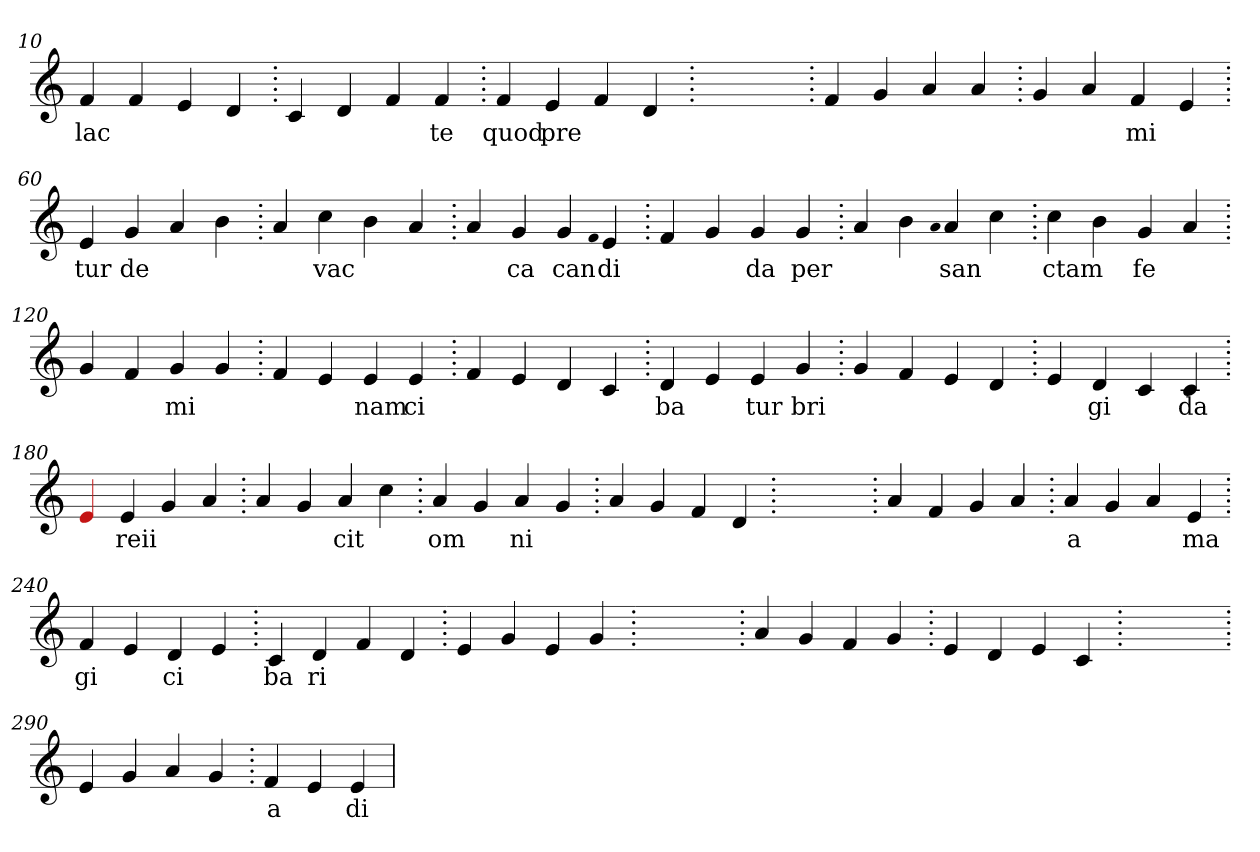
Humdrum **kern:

**kern	**text
*part1	*part1
*staff1	*staff1
*clefG2	*
=10.	=10.
4f	lac
4f	.
4e	.
4d	.
=20.	=20.
4c	.
4d	.
4f	.
4f	te
=30.	=30.
4f	quod
4e	pre
4f	.
4d	.
=40.	=40.
1ryy	.
=40.	=40.
4f	.
4g	.
4a	.
4a	.
=50.	=50.
4g	.
4a	.
4f	mi
4e	.
=60.	=60.
4e	tur
4g	de
4a	.
4b	.
=70.	=70.
4a	.
4cc	vac
4b	.
4a	.
=80.	=80.
4a	.
4g	ca
4g	can
qqf	.
4e	di
=90.	=90.
4f	.
4g	.
4g	da
4g	per
=100.	=100.
4a	.
4b	.
qqa	.
4a	san
4cc	.
=110.	=110.
4cc	ctam
4b	.
4g	fe
4a	.
=120.	=120.
4g	.
4f	.
4g	mi
4g	.
=130.	=130.
4f	.
4e	.
4e	nam
4e	ci
=140.	=140.
4f	.
4e	.
4d	.
4c	.
=150.	=150.
4d	ba
4e	.
4e	tur
4g	bri
=160.	=160.
4g	.
4f	.
4e	.
4d	.
=170.	=170.
4e	.
4d	gi
4c	.
4c	da
=180.	=180.
4Re	.
4e	reii
4g	.
4a	.
=190.	=190.
4a	.
4g	.
4a	cit
4cc	.
=200.	=200.
4a	om
4g	.
4a	ni
4g	.
=210.	=210.
4a	.
4g	.
4f	.
4d	.
=220.	=220.
1ryy	.
=220.	=220.
4a	.
4f	.
4g	.
4a	.
=230.	=230.
4a	a
4g	.
4a	.
4e	ma
=240.	=240.
4f	gi
4e	.
4d	ci
4e	.
=250.	=250.
4c	ba
4d	ri
4f	.
4d	.
=260.	=260.
4e	.
4g	.
4e	.
4g	.
=270.	=270.
1ryy	.
=270.	=270.
4a	.
4g	.
4f	.
4g	.
=280.	=280.
4e	.
4d	.
4e	.
4c	.
=290.	=290.
1ryy	.
=290.	=290.
4e	.
4g	.
4a	.
4g	.
=300.	=300.
4f	a
4e	.
4e	di
=	=
*-	*-
